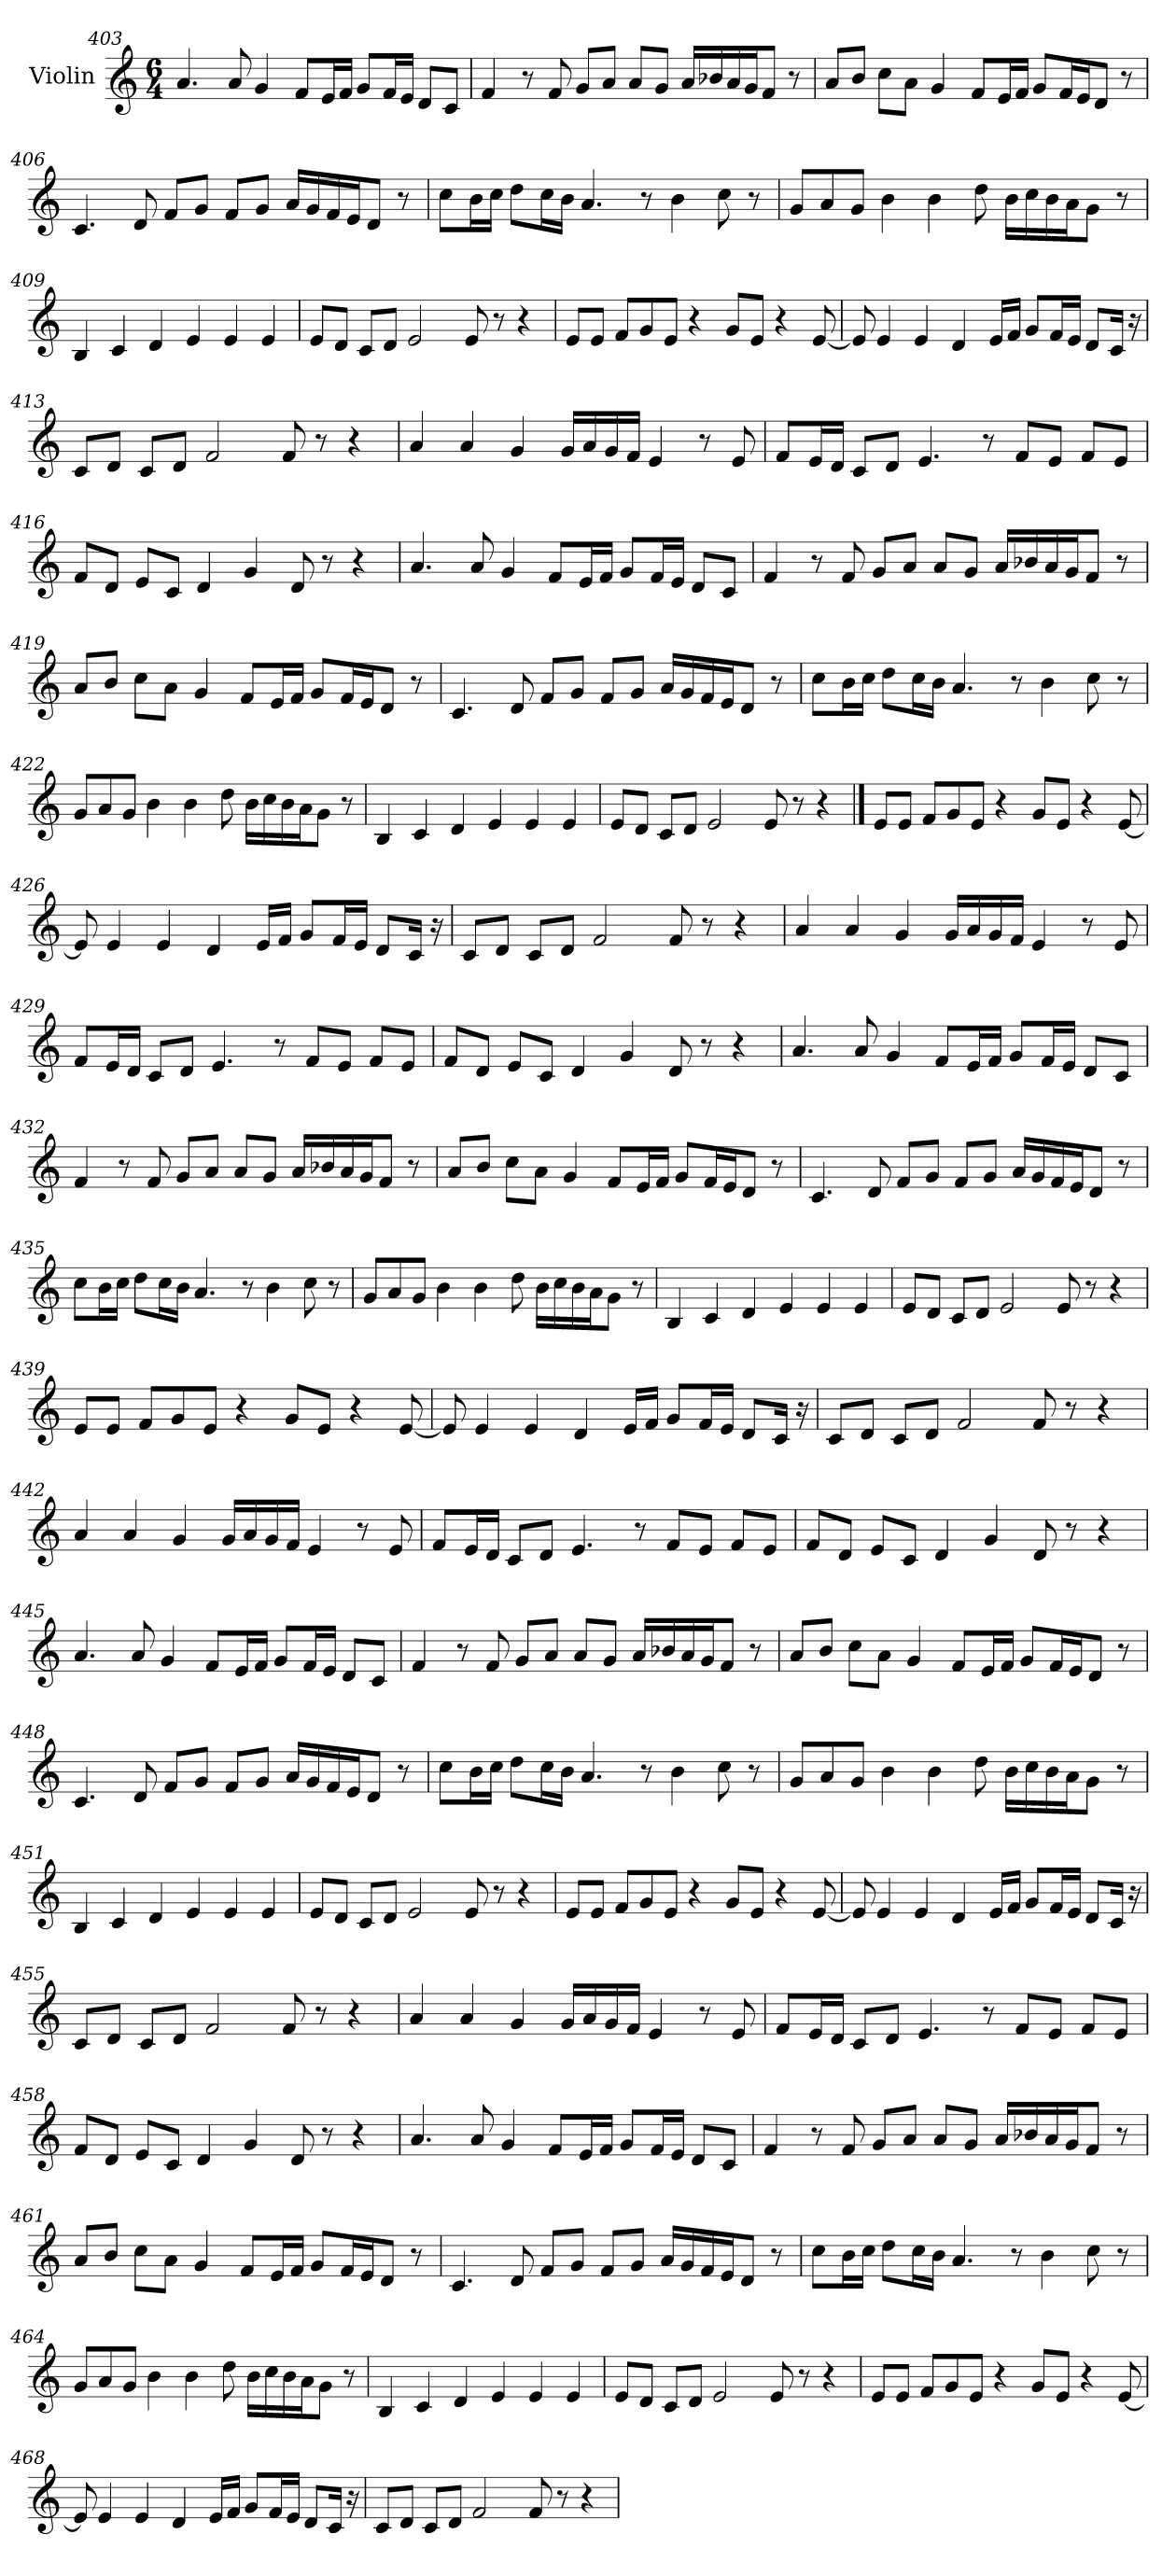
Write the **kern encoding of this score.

**kern
*part1
*staff1
*I"Violin
*clefG2
*k[]
*M6/4
=403
4.a/
8a/
4g/
8f/L
16e/L
16f/JJ
8g/L
16f/L
16e/JJ
8d/L
8c/J
!!LO:PB:g=z
=404
4f/
8r
8f/
8g/L
8a/J
8a/L
8g/J
16a/LL
16b-X/
16a/
16g/J
8f/J
8r
=405
8a/L
8b/J
8cc\L
8a\J
4g/
8f/L
16e/L
16f/JJ
8g/L
16f/L
16e/J
8d/J
8r
=406
4.c/
8d/
8f/L
8g/J
8f/L
8g/J
16a/LL
16g/
16f/
16e/J
8d/J
8r
!!LO:LB:g=z
=407
8cc\L
16b\L
16cc\JJ
8dd\L
16cc\L
16b\JJ
4.a/
8r
4b\
8cc\
8r
=408
8g/L
8a/
8g/J
4b\
4b\
8dd\
16b\LL
16cc\
16b\
16a\J
8g\J
8r
!!LO:LB:g=z
=409
4B/
4c/
4d/
4e/
4e/
4e/
=410
8e/L
8d/J
8c/L
8d/J
2e/
8e/
8r
4r
=411
8e/L
8e/J
8f/L
8g/
8e/J
4r
8g/L
8e/J
4r
[8e/
!!LO:LB:g=z
=412
8e/]
4e/
4e/
4d/
16e/LL
16f/JJ
8g/L
16f/L
16e/JJ
8d/L
16c/Jk
16r
=413
8c/L
8d/J
8c/L
8d/J
2f/
8f/
8r
4r
=414
4a/
4a/
4g/
16g/LL
16a/
16g/
16f/JJ
4e/
8r
8e/
!!LO:LB:g=z
=415
8f/L
16e/L
16d/JJ
8c/L
8d/J
4.e/
8r
8f/L
8e/J
8f/L
8e/J
=416
8f/L
8d/J
8e/L
8c/J
4d/
4g/
8d/
8r
4r
=417
4.a/
8a/
4g/
8f/L
16e/L
16f/JJ
8g/L
16f/L
16e/JJ
8d/L
8c/J
!!LO:LB:g=z
=418
4f/
8r
8f/
8g/L
8a/J
8a/L
8g/J
16a/LL
16b-X/
16a/
16g/J
8f/J
8r
=419
8a/L
8b/J
8cc\L
8a\J
4g/
8f/L
16e/L
16f/JJ
8g/L
16f/L
16e/J
8d/J
8r
=420
4.c/
8d/
8f/L
8g/J
8f/L
8g/J
16a/LL
16g/
16f/
16e/J
8d/J
8r
!!LO:LB:g=z
=421
8cc\L
16b\L
16cc\JJ
8dd\L
16cc\L
16b\JJ
4.a/
8r
4b\
8cc\
8r
=422
8g/L
8a/
8g/J
4b\
4b\
8dd\
16b\LL
16cc\
16b\
16a\J
8g\J
8r
=423
4B/
4c/
4d/
4e/
4e/
4e/
!!LO:LB:g=z
=424
8e/L
8d/J
8c/L
8d/J
2e/
8e/
8r
4r
==425
8e/L
8e/J
8f/L
8g/
8e/J
4r
8g/L
8e/J
4r
[8e/
=426
8e/]
4e/
4e/
4d/
16e/LL
16f/JJ
8g/L
16f/L
16e/JJ
8d/L
16c/Jk
16r
!!LO:PB:g=z
=427
8c/L
8d/J
8c/L
8d/J
2f/
8f/
8r
4r
=428
4a/
4a/
4g/
16g/LL
16a/
16g/
16f/JJ
4e/
8r
8e/
=429
8f/L
16e/L
16d/JJ
8c/L
8d/J
4.e/
8r
8f/L
8e/J
8f/L
8e/J
!!LO:LB:g=z
=430
8f/L
8d/J
8e/L
8c/J
4d/
4g/
8d/
8r
4r
=431
4.a/
8a/
4g/
8f/L
16e/L
16f/JJ
8g/L
16f/L
16e/JJ
8d/L
8c/J
=432
4f/
8r
8f/
8g/L
8a/J
8a/L
8g/J
16a/LL
16b-X/
16a/
16g/J
8f/J
8r
!!LO:LB:g=z
=433
8a/L
8b/J
8cc\L
8a\J
4g/
8f/L
16e/L
16f/JJ
8g/L
16f/L
16e/J
8d/J
8r
=434
4.c/
8d/
8f/L
8g/J
8f/L
8g/J
16a/LL
16g/
16f/
16e/J
8d/J
8r
=435
8cc\L
16b\L
16cc\JJ
8dd\L
16cc\L
16b\JJ
4.a/
8r
4b\
8cc\
8r
!!LO:LB:g=z
=436
8g/L
8a/
8g/J
4b\
4b\
8dd\
16b\LL
16cc\
16b\
16a\J
8g\J
8r
=437
4B/
4c/
4d/
4e/
4e/
4e/
=438
8e/L
8d/J
8c/L
8d/J
2e/
8e/
8r
4r
!!LO:LB:g=z
=439
8e/L
8e/J
8f/L
8g/
8e/J
4r
8g/L
8e/J
4r
[8e/
=440
8e/]
4e/
4e/
4d/
16e/LL
16f/JJ
8g/L
16f/L
16e/JJ
8d/L
16c/Jk
16r
=441
8c/L
8d/J
8c/L
8d/J
2f/
8f/
8r
4r
!!LO:LB:g=z
=442
4a/
4a/
4g/
16g/LL
16a/
16g/
16f/JJ
4e/
8r
8e/
=443
8f/L
16e/L
16d/JJ
8c/L
8d/J
4.e/
8r
8f/L
8e/J
8f/L
8e/J
=444
8f/L
8d/J
8e/L
8c/J
4d/
4g/
8d/
8r
4r
!!LO:LB:g=z
=445
4.a/
8a/
4g/
8f/L
16e/L
16f/JJ
8g/L
16f/L
16e/JJ
8d/L
8c/J
=446
4f/
8r
8f/
8g/L
8a/J
8a/L
8g/J
16a/LL
16b-X/
16a/
16g/J
8f/J
8r
=447
8a/L
8b/J
8cc\L
8a\J
4g/
8f/L
16e/L
16f/JJ
8g/L
16f/L
16e/J
8d/J
8r
!!LO:LB:g=z
=448
4.c/
8d/
8f/L
8g/J
8f/L
8g/J
16a/LL
16g/
16f/
16e/J
8d/J
8r
=449
8cc\L
16b\L
16cc\JJ
8dd\L
16cc\L
16b\JJ
4.a/
8r
4b\
8cc\
8r
=450
8g/L
8a/
8g/J
4b\
4b\
8dd\
16b\LL
16cc\
16b\
16a\J
8g\J
8r
!!LO:PB:g=z
=451
4B/
4c/
4d/
4e/
4e/
4e/
=452
8e/L
8d/J
8c/L
8d/J
2e/
8e/
8r
4r
=453
8e/L
8e/J
8f/L
8g/
8e/J
4r
8g/L
8e/J
4r
[8e/
!!LO:LB:g=z
=454
8e/]
4e/
4e/
4d/
16e/LL
16f/JJ
8g/L
16f/L
16e/JJ
8d/L
16c/Jk
16r
=455
8c/L
8d/J
8c/L
8d/J
2f/
8f/
8r
4r
=456
4a/
4a/
4g/
16g/LL
16a/
16g/
16f/JJ
4e/
8r
8e/
!!LO:LB:g=z
=457
8f/L
16e/L
16d/JJ
8c/L
8d/J
4.e/
8r
8f/L
8e/J
8f/L
8e/J
=458
8f/L
8d/J
8e/L
8c/J
4d/
4g/
8d/
8r
4r
=459
4.a/
8a/
4g/
8f/L
16e/L
16f/JJ
8g/L
16f/L
16e/JJ
8d/L
8c/J
!!LO:LB:g=z
=460
4f/
8r
8f/
8g/L
8a/J
8a/L
8g/J
16a/LL
16b-X/
16a/
16g/J
8f/J
8r
=461
8a/L
8b/J
8cc\L
8a\J
4g/
8f/L
16e/L
16f/JJ
8g/L
16f/L
16e/J
8d/J
8r
=462
4.c/
8d/
8f/L
8g/J
8f/L
8g/J
16a/LL
16g/
16f/
16e/J
8d/J
8r
!!LO:LB:g=z
=463
8cc\L
16b\L
16cc\JJ
8dd\L
16cc\L
16b\JJ
4.a/
8r
4b\
8cc\
8r
=464
8g/L
8a/
8g/J
4b\
4b\
8dd\
16b\LL
16cc\
16b\
16a\J
8g\J
8r
=465
4B/
4c/
4d/
4e/
4e/
4e/
!!LO:LB:g=z
=466
8e/L
8d/J
8c/L
8d/J
2e/
8e/
8r
4r
=467
8e/L
8e/J
8f/L
8g/
8e/J
4r
8g/L
8e/J
4r
[8e/
=468
8e/]
4e/
4e/
4d/
16e/LL
16f/JJ
8g/L
16f/L
16e/JJ
8d/L
16c/Jk
16r
!!LO:LB:g=z
=469
8c/L
8d/J
8c/L
8d/J
2f/
8f/
8r
4r
=
*-
